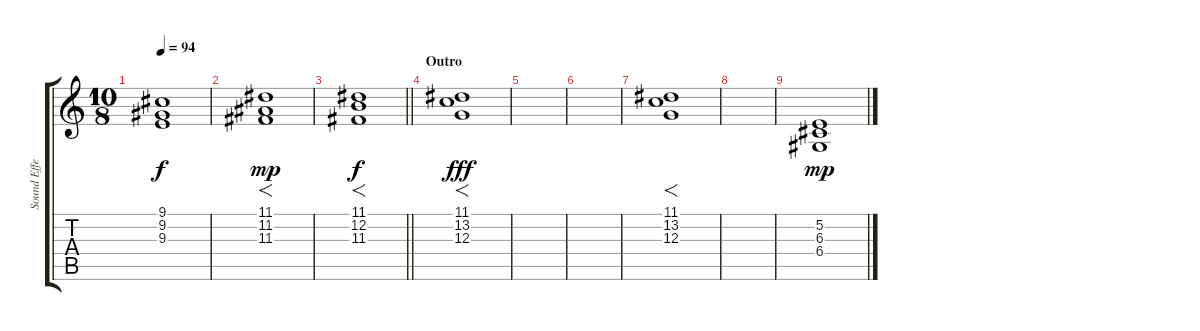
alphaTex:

\track ("Sound Effect #3" "Sound Effe") {instrument pad2warm}
\staff {score tabs}
\tuning (E4 B3 G3 D3 A2 E2) {hide}
\ts (10 8)
\tempo 94
\clef g2
\ks c
(9.1 9.2 9.3).1{dy f} |
(11.1 11.2 11.3).1{f dy mp} |
\barLineRight lightlight
(11.1 12.2 11.3).1{f dy f} |
\section ("" "Outro")
(11.1 13.2 12.3).1{f dy fff} |
|
|
(11.1 13.2 12.3).1{f} |
|
(5.2 6.3 6.4).1{dy mp}
